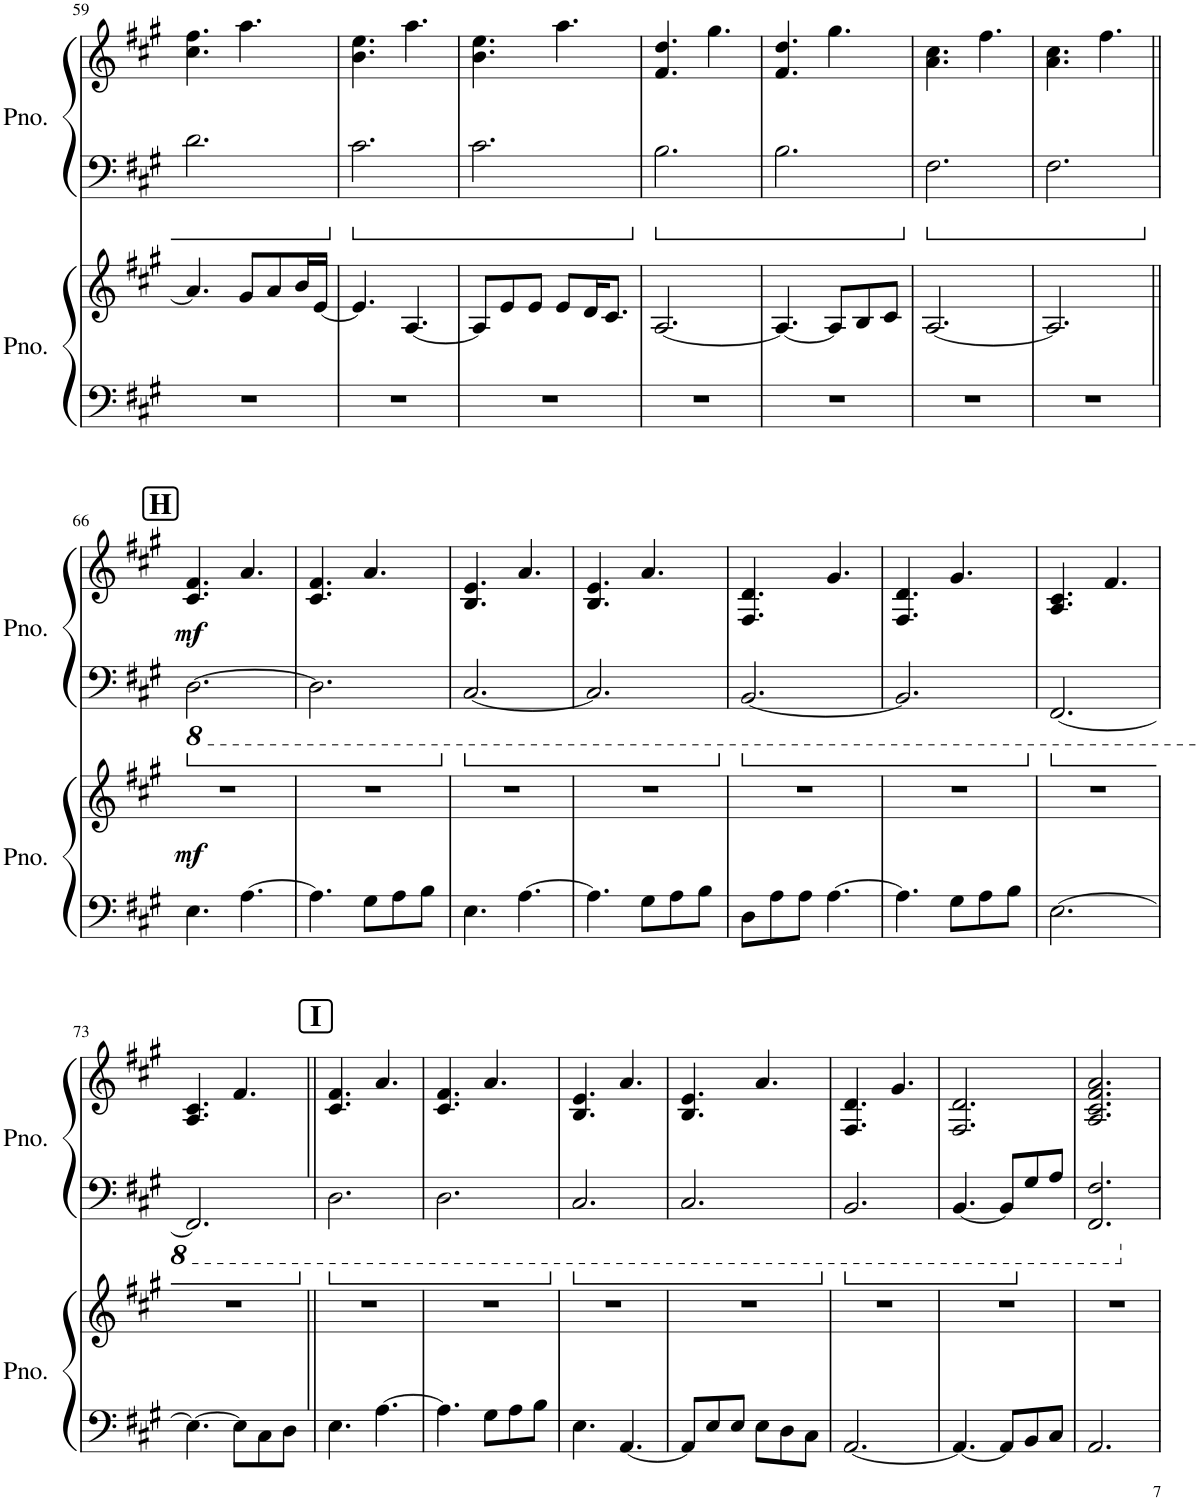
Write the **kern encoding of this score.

**kern	**kern	**dynam	**kern	**kern	**dynam
*part2	*part2	*part2	*part1	*part1	*part1
*staff4	*staff3	*staff3/4	*staff2	*staff1	*staff1/2
*I"Piano	*	*	*I"Piano	*	*
*I'Pno.	*	*	*I'Pno.	*	*
!!LO:PB:g=z
*clefF4	*clefG2	*	*clefF4	*clefG2	*
*k[f#c#g#]	*k[f#c#g#]	*	*k[f#c#g#]	*k[f#c#g#]	*
*M6/8	*M6/8	*	*M6/8	*M6/8	*
=59	=59	=59	=59	=59	=59
2.r	4.a/]	.	2.d\	4.cc#\ 4.ff#\	.
.	8g#/L	.	.	4.aa\	.
.	8a/	.	.	.	.
.	16b/L	.	.	.	.
.	[16e/JJ	.	.	.	.
=60	=60	=60	=60	=60	=60
2.r	4.e/]	.	2.c#\	4.b\ 4.ee\	.
.	[4.A/	.	.	4.aa\	.
=61	=61	=61	=61	=61	=61
2.r	8A/L]	.	2.c#\	4.b\ 4.ee\	.
.	8e/	.	.	.	.
.	8e/J	.	.	.	.
.	8e/L	.	.	4.aa\	.
.	16d/K	.	.	.	.
.	8.c#/J	.	.	.	.
=62	=62	=62	=62	=62	=62
2.r	[2.A/	.	2.B\	4.f#/ 4.dd/	.
.	.	.	.	4.gg#\	.
=63	=63	=63	=63	=63	=63
2.r	4.A/_	.	2.B\	4.f#/ 4.dd/	.
.	8A/L]	.	.	4.gg#\	.
.	8B/	.	.	.	.
.	8c#/J	.	.	.	.
=64	=64	=64	=64	=64	=64
2.r	[2.A/	.	2.F#\	4.a\ 4.cc#\	.
.	.	.	.	4.ff#\	.
=65	=65	=65	=65	=65	=65
2.r	2.A/]	.	2.F#\	4.a\ 4.cc#\	.
.	.	.	.	4.ff#\	.
!!LO:LB:g=z
!!LO:REH:place=s1:a:B:cj:fs=14:t=H
=66||	=66||	=66||	=66||	=66||	=66||
*	*	*	*8ba	*	*
!	!	!LO:DY:b	!	!	!LO:DY:b
4.E\	2.r	mf	[2.DD\	4.c#/ 4.f#/	mf
[4.A\	.	.	.	4.a/	.
=67	=67	=67	=67	=67	=67
*	*	*	*	*ped	*
4.A\]	2.r	.	2.DD\]	4.c#/ 4.f#/	.
8G#\L	.	.	.	4.a/	.
8A\	.	.	.	.	.
8B\J	.	.	.	.	.
=68	=68	=68	=68	=68	=68
*	*	*	*Xped	*	*
4.E\	2.r	.	[2.CC#/	4.B/ 4.e/	.
[4.A\	.	.	.	4.a/	.
=69	=69	=69	=69	=69	=69
4.A\]	2.r	.	2.CC#/]	4.B/ 4.e/	.
8G#\L	.	.	.	4.a/	.
8A\	.	.	.	.	.
8B\J	.	.	.	.	.
=70	=70	=70	=70	=70	=70
8D\L	2.r	.	[2.BBB/	4.F#/ 4.d/	.
8A\	.	.	.	.	.
8A\J	.	.	.	.	.
[4.A\	.	.	.	4.g#/	.
=71	=71	=71	=71	=71	=71
4.A\]	2.r	.	2.BBB/]	4.F#/ 4.d/	.
8G#\L	.	.	.	4.g#/	.
8A\	.	.	.	.	.
8B\J	.	.	.	.	.
=72	=72	=72	=72	=72	=72
[2.E\	2.r	.	[2.FFF#/	4.A/ 4.c#/	.
.	.	.	.	4.f#/	.
!!LO:LB:g=z
=73	=73	=73	=73	=73	=73
4.E\_	2.r	.	2.FFF#/]	4.A/ 4.c#/	.
8E\L]	.	.	.	4.f#/	.
8C#\	.	.	.	.	.
8D\J	.	.	.	.	.
!!LO:REH:place=s1:a:B:cj:fs=14:t=I
=74||	=74||	=74||	=74||	=74||	=74||
4.E\	2.r	.	2.DD\	4.c#/ 4.f#/	.
[4.A\	.	.	.	4.a/	.
=75	=75	=75	=75	=75	=75
4.A\]	2.r	.	2.DD\	4.c#/ 4.f#/	.
8G#\L	.	.	.	4.a/	.
8A\	.	.	.	.	.
8B\J	.	.	.	.	.
=76	=76	=76	=76	=76	=76
4.E\	2.r	.	2.CC#/	4.B/ 4.e/	.
[4.AA/	.	.	.	4.a/	.
=77	=77	=77	=77	=77	=77
8AA/L]	2.r	.	2.CC#/	4.B/ 4.e/	.
8E/	.	.	.	.	.
8E/J	.	.	.	.	.
8E\L	.	.	.	4.a/	.
8D\	.	.	.	.	.
8C#\J	.	.	.	.	.
=78	=78	=78	=78	=78	=78
[2.AA/	2.r	.	2.BBB/	4.F#/ 4.d/	.
.	.	.	.	4.g#/	.
=79	=79	=79	=79	=79	=79
4.AA/_	2.r	.	[4.BBB/	2.F#/ 2.d/	.
8AA/L]	.	.	8BBB/L]	.	.
8BB/	.	.	8GG#/	.	.
8C#/J	.	.	8AA/J	.	.
=80	=80	=80	=80	=80	=80
2.AA/	2.r	.	2.FFF#/ 2.FF#/	2.A/ 2.c#/ 2.f#/ 2.a/	.
*	*	*	*X8ba	*	*
=	=	=	=	=	=
*-	*-	*-	*-	*-	*-
